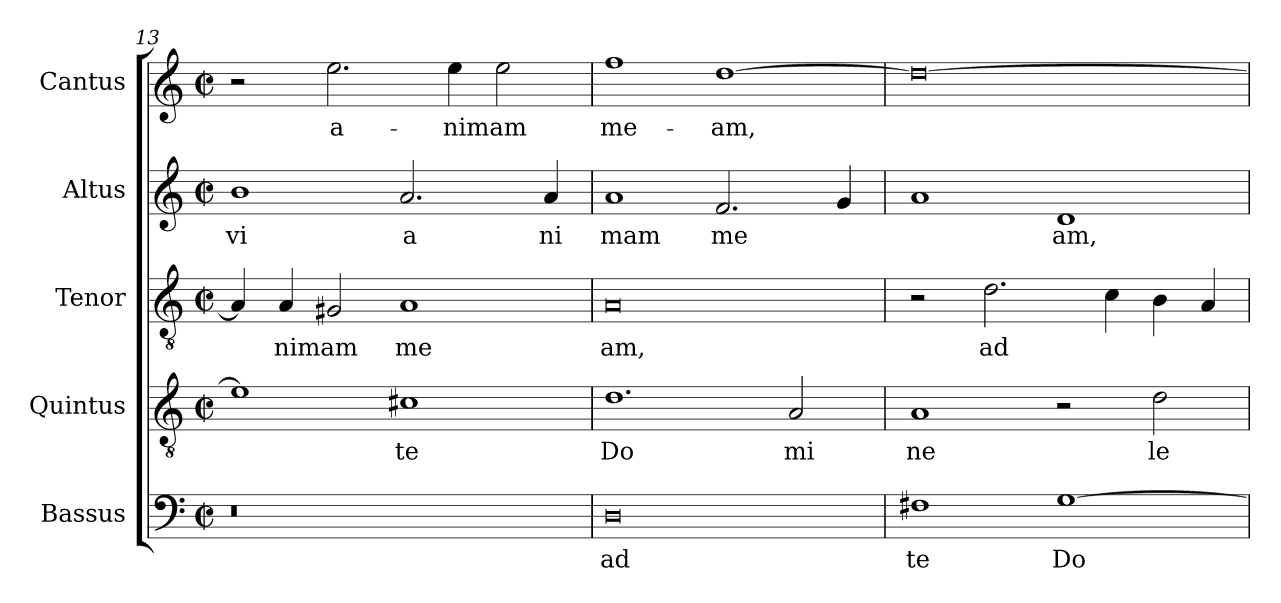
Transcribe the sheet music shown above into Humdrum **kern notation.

**kern	**text	**kern	**text	**kern	**text	**kern	**text	**kern	**text
*part5	*part5	*part4	*part4	*part3	*part3	*part2	*part2	*part1	*part1
*staff5	*staff5	*staff4	*staff4	*staff3	*staff3	*staff2	*staff2	*staff1	*staff1
*I"Bassus	*	*I"Quintus	*	*I"Tenor	*	*I"Altus	*	*I"Cantus	*
!!LO:LB:g=z
*clefF4	*	*clefGv2	*	*clefGv2	*	*clefG2	*	*clefG2	*
*M2/2	*	*M2/2	*	*M2/2	*	*M2/2	*	*M2/2	*
*met(c|)	*	*met(c|)	*	*met(c|)	*	*met(c|)	*	*met(c|)	*
=13	=13	=13	=13	=13	=13	=13	=13	=13	=13
!	!	!	!	!	!	!	!LO:LY:b:cj	!	!
0r	.	1e]	.	4A/]	.	1b	vi	2r	.
!	!	!	!	!	!LO:LY:b	!	!	!	!
.	.	.	.	4A/	nimam	.	.	.	.
!	!	!	!	!	!	!	!	!	!LO:LY:b:cj
.	.	.	.	2G#X/	.	.	.	2.ee\	a-
!	!	!	!LO:LY:b:cj	!	!LO:LY:b:cj	!	!LO:LY:b:cj	!	!
.	.	1c#X	te	1A	me	2.a/	a	.	.
!	!	!	!	!	!	!	!	!	!LO:LY:b
.	.	.	.	.	.	.	.	4ee\	-nimam
.	.	.	.	.	.	.	.	2ee\	.
!	!	!	!	!	!	!	!LO:LY:b:cj	!	!
.	.	.	.	.	.	4a/	ni	.	.
=14	=14	=14	=14	=14	=14	=14	=14	=14	=14
!	!LO:LY:b:cj	!	!LO:LY:b:cj	!	!LO:LY:b:cj	!	!LO:LY:b:cj	!	!LO:LY:b:cj
0D	ad	1.d	Do	0A	am,	1a	mam	1ff	me-
!	!	!	!	!	!	!	!LO:LY:b	!	!LO:LY:b
.	.	.	.	.	.	2.f/	me	[>1dd	-am,
!	!	!	!LO:LY:b:cj	!	!	!	!	!	!
.	.	2A/	mi	.	.	.	.	.	.
.	.	.	.	.	.	4g/	.	.	.
=15	=15	=15	=15	=15	=15	=15	=15	=15	=15
!	!LO:LY:b:cj	!	!LO:LY:b:cj	!	!	!	!	!	!
1F#X	te	1A	ne	2r	.	1a	.	0dd_>	.
!	!	!	!	!	!LO:LY:b:cj	!	!	!	!
.	.	.	.	2.d\	ad	.	.	.	.
!	!LO:LY:b:cj	!	!	!	!	!	!LO:LY:b:cj	!	!
[>1G	Do	2r	.	.	.	1d	am,	.	.
.	.	.	.	4c\	.	.	.	.	.
!	!	!	!LO:LY:b:cj	!	!	!	!	!	!
.	.	2d\	le	4B\	.	.	.	.	.
.	.	.	.	4A/	.	.	.	.	.
=	=	=	=	=	=	=	=	=	=
*-	*-	*-	*-	*-	*-	*-	*-	*-	*-
